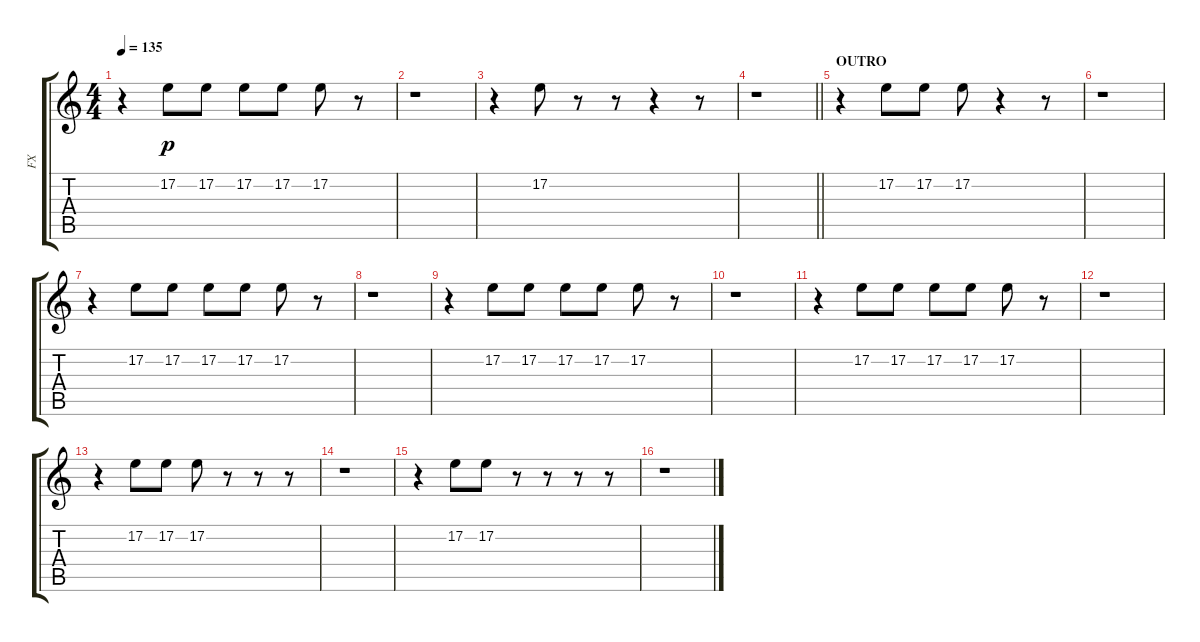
\track ("FX" "FX") {instrument tremolostrings}
\staff {score tabs}
\tuning (E4 B3 G3 D3 A2 E2) {hide}
\ts (4 4)
\tempo 135
\clef g2
\ks c
r.4{dy p} 17.2.8 17.2.8 17.2.8 17.2.8 17.2.8 r.8 |
r.1 |
r.4 17.2.8 r.8 r.8 r.4 r.8 |
\barLineRight lightlight
r.1 |
\section ("" "OUTRO")
r.4 17.2.8 17.2.8 17.2.8 r.4 r.8 |
r.1 |
r.4 17.2.8 17.2.8 17.2.8 17.2.8 17.2.8 r.8 |
r.1 |
r.4{volume 8} 17.2.8 17.2.8 17.2.8 17.2.8 17.2.8 r.8 |
r.1 |
r.4 17.2.8 17.2.8 17.2.8 17.2.8 17.2.8 r.8 |
r.1 |
r.4{volume 3} 17.2.8 17.2.8 17.2.8 r.8 r.8 r.8 |
r.1 |
r.4 17.2.8 17.2.8 r.8 r.8 r.8 r.8 |
r.1
